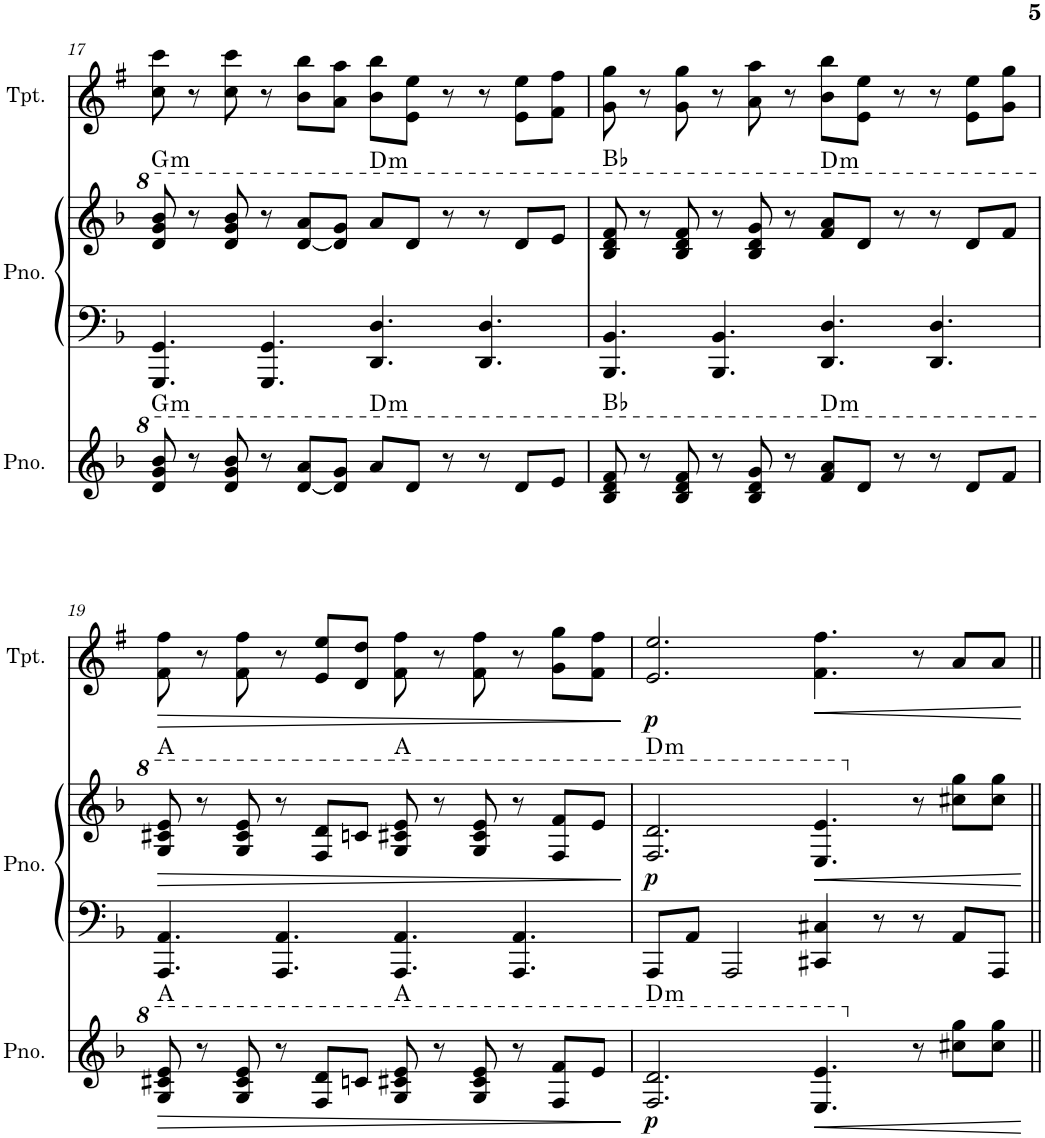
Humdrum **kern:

**kern	**dynam	**harte	**kern	**kern	**dynam	**harte	**kern	**dynam
*part3	*part3	*part3	*part2	*part2	*part2	*part2	*part1	*part1
*staff4	*staff4	*	*staff3	*staff2	*staff2/3	*	*staff1	*staff1
*I"Piano	*	*	*I"Piano	*	*	*	*I"Trumpet Bb	*
*I'Pno.	*	*	*I'Pno.	*	*	*	*I'Tpt.	*
!!LO:PB:g=z
*clefG2	*	*	*clefF4	*clefG2	*	*	*clefG2	*
*	*	*	*	*	*	*	*Trd1c2	*
*k[b-]	*	*	*k[b-]	*k[b-]	*	*	*k[f#]	*
*M12/8	*	*	*M12/8	*M12/8	*	*	*M12/8	*
=17	=17	=17	=17	=17	=17	=17	=17	=17
!	!	!LO:H:kt=m	!	!	!	!LO:H:kt=m	!	!
8dd/ 8gg/ 8bb-/	.	G:min	4.GGG/ 4.GG/	8dd/ 8gg/ 8bb-/	.	G:min	8cc\ 8ccc\	.
8r	.	.	.	8r	.	.	8r	.
8dd/ 8gg/ 8bb-/	.	.	.	8dd/ 8gg/ 8bb-/	.	.	8cc\ 8ccc\	.
8r	.	.	4.GGG/ 4.GG/	8r	.	.	8r	.
[8dd/ 8aa/L	.	.	.	[8dd/ 8aa/L	.	.	8b\ 8bb\L	.
8dd/] 8gg/J	.	.	.	8dd/] 8gg/J	.	.	8a\ 8aa\J	.
!	!	!LO:H:kt=m	!	!	!	!LO:H:kt=m	!	!
8aa/L	.	D:min	4.DD/ 4.D/	8aa/L	.	D:min	8b\ 8bb\L	.
8dd/J	.	.	.	8dd/J	.	.	8e\ 8ee\J	.
8r	.	.	.	8r	.	.	8r	.
8r	.	.	4.DD/ 4.D/	8r	.	.	8r	.
8dd/L	.	.	.	8dd/L	.	.	8e\ 8ee\L	.
8ee/J	.	.	.	8ee/J	.	.	8f#\ 8ff#\J	.
=18	=18	=18	=18	=18	=18	=18	=18	=18
8b-/ 8dd/ 8ff/	.	Bb:maj	4.BBB-/ 4.BB-/	8b-/ 8dd/ 8ff/	.	Bb:maj	8g\ 8gg\	.
8r	.	.	.	8r	.	.	8r	.
8b-/ 8dd/ 8ff/	.	.	.	8b-/ 8dd/ 8ff/	.	.	8g\ 8gg\	.
8r	.	.	4.BBB-/ 4.BB-/	8r	.	.	8r	.
8b-/ 8dd/ 8gg/	.	.	.	8b-/ 8dd/ 8gg/	.	.	8a\ 8aa\	.
8r	.	.	.	8r	.	.	8r	.
!	!	!LO:H:kt=m	!	!	!	!LO:H:kt=m	!	!
8ff/ 8aa/L	.	D:min	4.DD/ 4.D/	8ff/ 8aa/L	.	D:min	8b\ 8bb\L	.
8dd/J	.	.	.	8dd/J	.	.	8e\ 8ee\J	.
8r	.	.	.	8r	.	.	8r	.
8r	.	.	4.DD/ 4.D/	8r	.	.	8r	.
8dd/L	.	.	.	8dd/L	.	.	8e\ 8ee\L	.
8ff/J	.	.	.	8ff/J	.	.	8g\ 8gg\J	.
!!LO:LB:g=z
=19	=19	=19	=19	=19	=19	=19	=19	=19
!	!LO:HP:b	!	!	!	!LO:HP:b	!	!	!LO:HP:b
8g/ 8cc#X/ 8ee/	>	A:maj	4.AAA/ 4.AA/	8g/ 8cc#X/ 8ee/	>	A:maj	8f#\ 8ff#\	>
8r	.	.	.	8r	.	.	8r	.
8g/ 8cc#/ 8ee/	.	.	.	8g/ 8cc#/ 8ee/	.	.	8f#\ 8ff#\	.
8r	.	.	4.AAA/ 4.AA/	8r	.	.	8r	.
8f/ 8dd/L	.	.	.	8f/ 8dd/L	.	.	8e/ 8ee/L	.
8ccn/J	.	.	.	8ccn/J	.	.	8d/ 8dd/J	.
8g/ 8cc#X/ 8ee/	.	A:maj	4.AAA/ 4.AA/	8g/ 8cc#X/ 8ee/	.	A:maj	8f#\ 8ff#\	.
8r	.	.	.	8r	.	.	8r	.
8g/ 8cc#/ 8ee/	.	.	.	8g/ 8cc#/ 8ee/	.	.	8f#\ 8ff#\	.
8r	.	.	4.AAA/ 4.AA/	8r	.	.	8r	.
8f/ 8ff/L	.	.	.	8f/ 8ff/L	.	.	8g\ 8gg\L	.
8ee/J	.	.	.	8ee/J	.	.	8f#\ 8ff#\J	.
.	]	.	.	.	]	.	.	]
=20	=20	=20	=20	=20	=20	=20	=20	=20
!	!LO:DY:b	!LO:H:kt=m	!	!	!LO:DY:b	!LO:H:kt=m	!	!LO:DY:b
2.f/ 2.dd/	p	D:min	8AAA/L	2.f/ 2.dd/	p	D:min	2.e/ 2.ee/	p
.	.	.	8AA/J	.	.	.	.	.
.	.	.	2AAA/	.	.	.	.	.
!	!LO:HP:b	!	!	!	!LO:HP:b	!	!	!LO:HP:b
4.e/ 4.ee/	<	.	4CC#X/ 4C#X/	4.e/ 4.ee/	<	.	4.f#\ 4.ff#\	<
.	.	.	8r	.	.	.	.	.
8r	.	.	8r	8r	.	.	8r	.
8cc#X\ 8gg\L	.	.	8AA/L	8cc#X\ 8gg\L	.	.	8a/L	.
8cc#\ 8gg\J	.	.	8AAA/J	8cc#\ 8gg\J	.	.	8a/J	.
.	[	.	.	.	[	.	.	[
=||	=||	=||	=||	=||	=||	=||	=||	=||
*-	*-	*-	*-	*-	*-	*-	*-	*-
